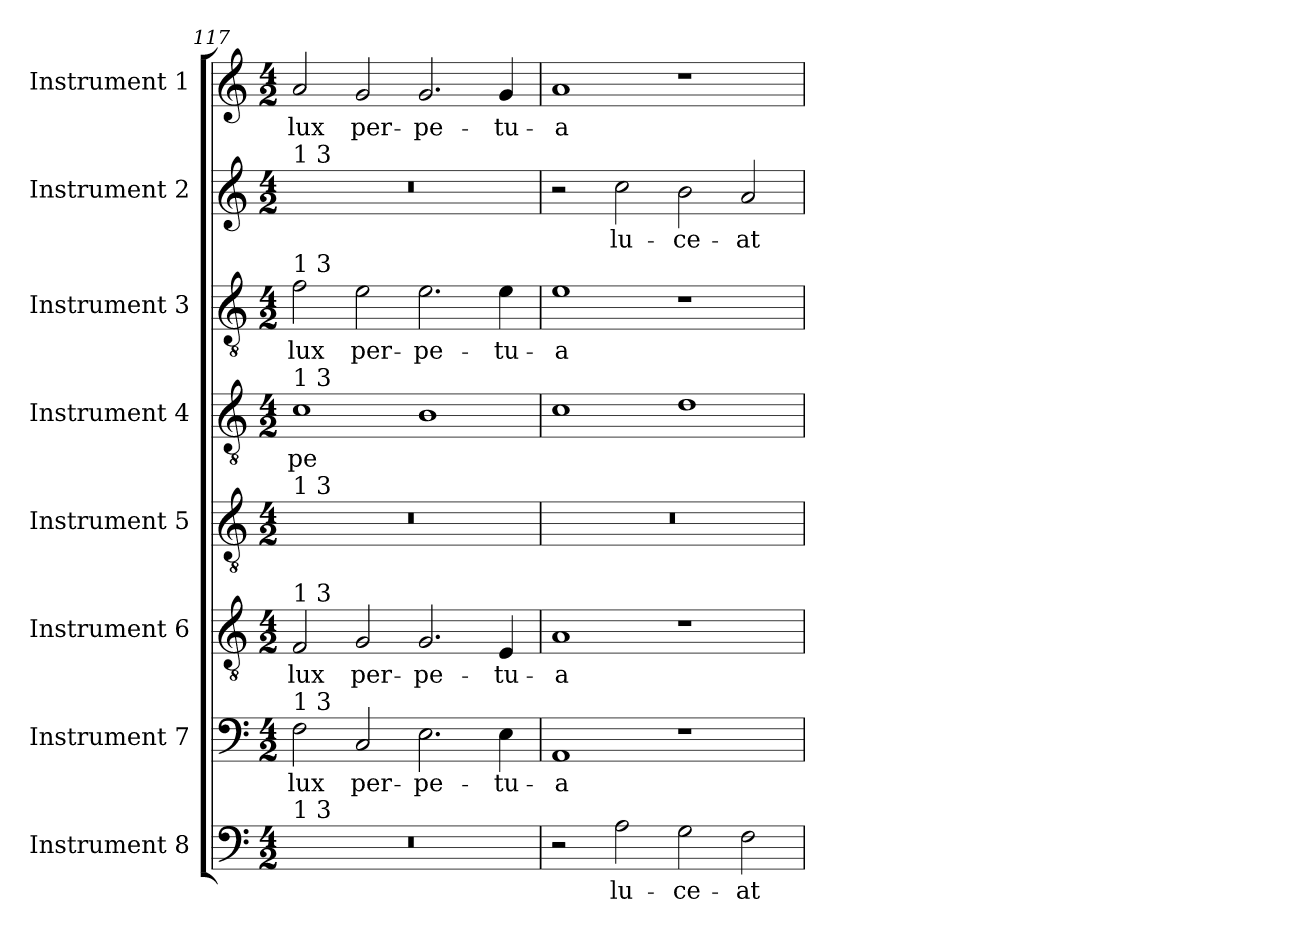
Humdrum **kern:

**kern	**text	**kern	**text	**kern	**text	**kern	**kern	**text	**kern	**text	**kern	**text	**kern	**text
*part8	*part8	*part7	*part7	*part6	*part6	*part5	*part4	*part4	*part3	*part3	*part2	*part2	*part1	*part1
*staff8	*staff8	*staff7	*staff7	*staff6	*staff6	*staff5	*staff4	*staff4	*staff3	*staff3	*staff2	*staff2	*staff1	*staff1
*I"Instrument 8	*	*I"Instrument 7	*	*I"Instrument 6	*	*I"Instrument 5	*I"Instrument 4	*	*I"Instrument 3	*	*I"Instrument 2	*	*I"Instrument 1	*
!!LO:PB:g=z
*clefF4	*	*clefF4	*	*clefGv2	*	*clefGv2	*clefGv2	*	*clefGv2	*	*clefG2	*	*clefG2	*
*k[]	*	*k[]	*	*k[]	*	*k[]	*k[]	*	*k[]	*	*k[]	*	*k[]	*
*C:	*	*C:	*	*C:	*	*C:	*C:	*	*C:	*	*C:	*	*C:	*
*M4/2	*	*M4/2	*	*M4/2	*	*M4/2	*M4/2	*	*M4/2	*	*M4/2	*	*M4/2	*
=117	=117	=117	=117	=117	=117	=117	=117	=117	=117	=117	=117	=117	=117	=117
!	!	!	!	!	!	!	!	!	!	!	!LO:TX:a:t=1 3	!	!	!
!	!	!	!	!	!	!	!	!	!LO:TX:a:t=1 3	!	!	!	!	!
!	!	!	!	!	!	!	!LO:TX:a:t=1 3	!	!	!	!	!	!	!
!	!	!	!	!	!	!LO:TX:a:t=1 3	!	!	!	!	!	!	!	!
!	!	!	!	!LO:TX:a:t=1 3	!	!	!	!	!	!	!	!	!	!
!	!	!LO:TX:a:t=1 3	!	!	!	!	!	!	!	!	!	!	!	!
!LO:TX:a:t=1 3	!	!	!	!	!	!	!	!	!	!	!	!	!	!
!	!	!	!LO:LY:b:cj	!	!LO:LY:b:cj	!	!	!LO:LY:b:cj	!	!LO:LY:b:cj	!	!	!	!LO:LY:b:cj
0r	.	2F\	lux	2F/	lux	0r	1c	-pe-	2f\	-lux	0r	.	2a/	lux
!	!	!	!LO:LY:b:cj	!	!LO:LY:b:cj	!	!	!	!	!LO:LY:b:cj	!	!	!	!LO:LY:b:cj
.	.	2C/	per-	2G/	per-	.	.	.	2e\	per-	.	.	2g/	per-
!	!	!	!LO:LY:b:cj	!	!LO:LY:b:cj	!	!	!LO:LY:b:cj	!	!LO:LY:b:cj	!	!	!	!LO:LY:b:cj
.	.	2.E\	-pe-	2.G/	-pe-	.	1B	--	2.e\	-pe-	.	.	2.g/	-pe-
!	!	!	!LO:LY:b:cj	!	!LO:LY:b:cj	!	!	!	!	!LO:LY:b:cj	!	!	!	!LO:LY:b:cj
.	.	4E\	-tu-	4E/	-tu-	.	.	.	4e\	-tu-	.	.	4g/	-tu-
=118	=118	=118	=118	=118	=118	=118	=118	=118	=118	=118	=118	=118	=118	=118
!	!	!	!LO:LY:b:cj	!	!LO:LY:b:cj	!	!	!LO:LY:b:cj	!	!LO:LY:b:cj	!	!	!	!LO:LY:b:cj
2r	.	1AA	-a	1A	-a	0r	1c	--	1e	-a	2r	.	1a	-a
!	!LO:LY:b:cj	!	!	!	!	!	!	!	!	!	!	!LO:LY:b:cj	!	!
2A\	lu-	.	.	.	.	.	.	.	.	.	2cc\	-lu-	.	.
!	!LO:LY:b:cj	!	!	!	!	!	!	!LO:LY:b:cj	!	!	!	!LO:LY:b:cj	!	!
2G\	-ce-	1r	.	1r	.	.	1d	--	1r	.	2b\	-ce-	1r	.
!	!LO:LY:b:cj	!	!	!	!	!	!	!	!	!	!	!LO:LY:b:cj	!	!
2F\	-at	.	.	.	.	.	.	.	.	.	2a/	-at	.	.
=	=	=	=	=	=	=	=	=	=	=	=	=	=	=
*-	*-	*-	*-	*-	*-	*-	*-	*-	*-	*-	*-	*-	*-	*-
